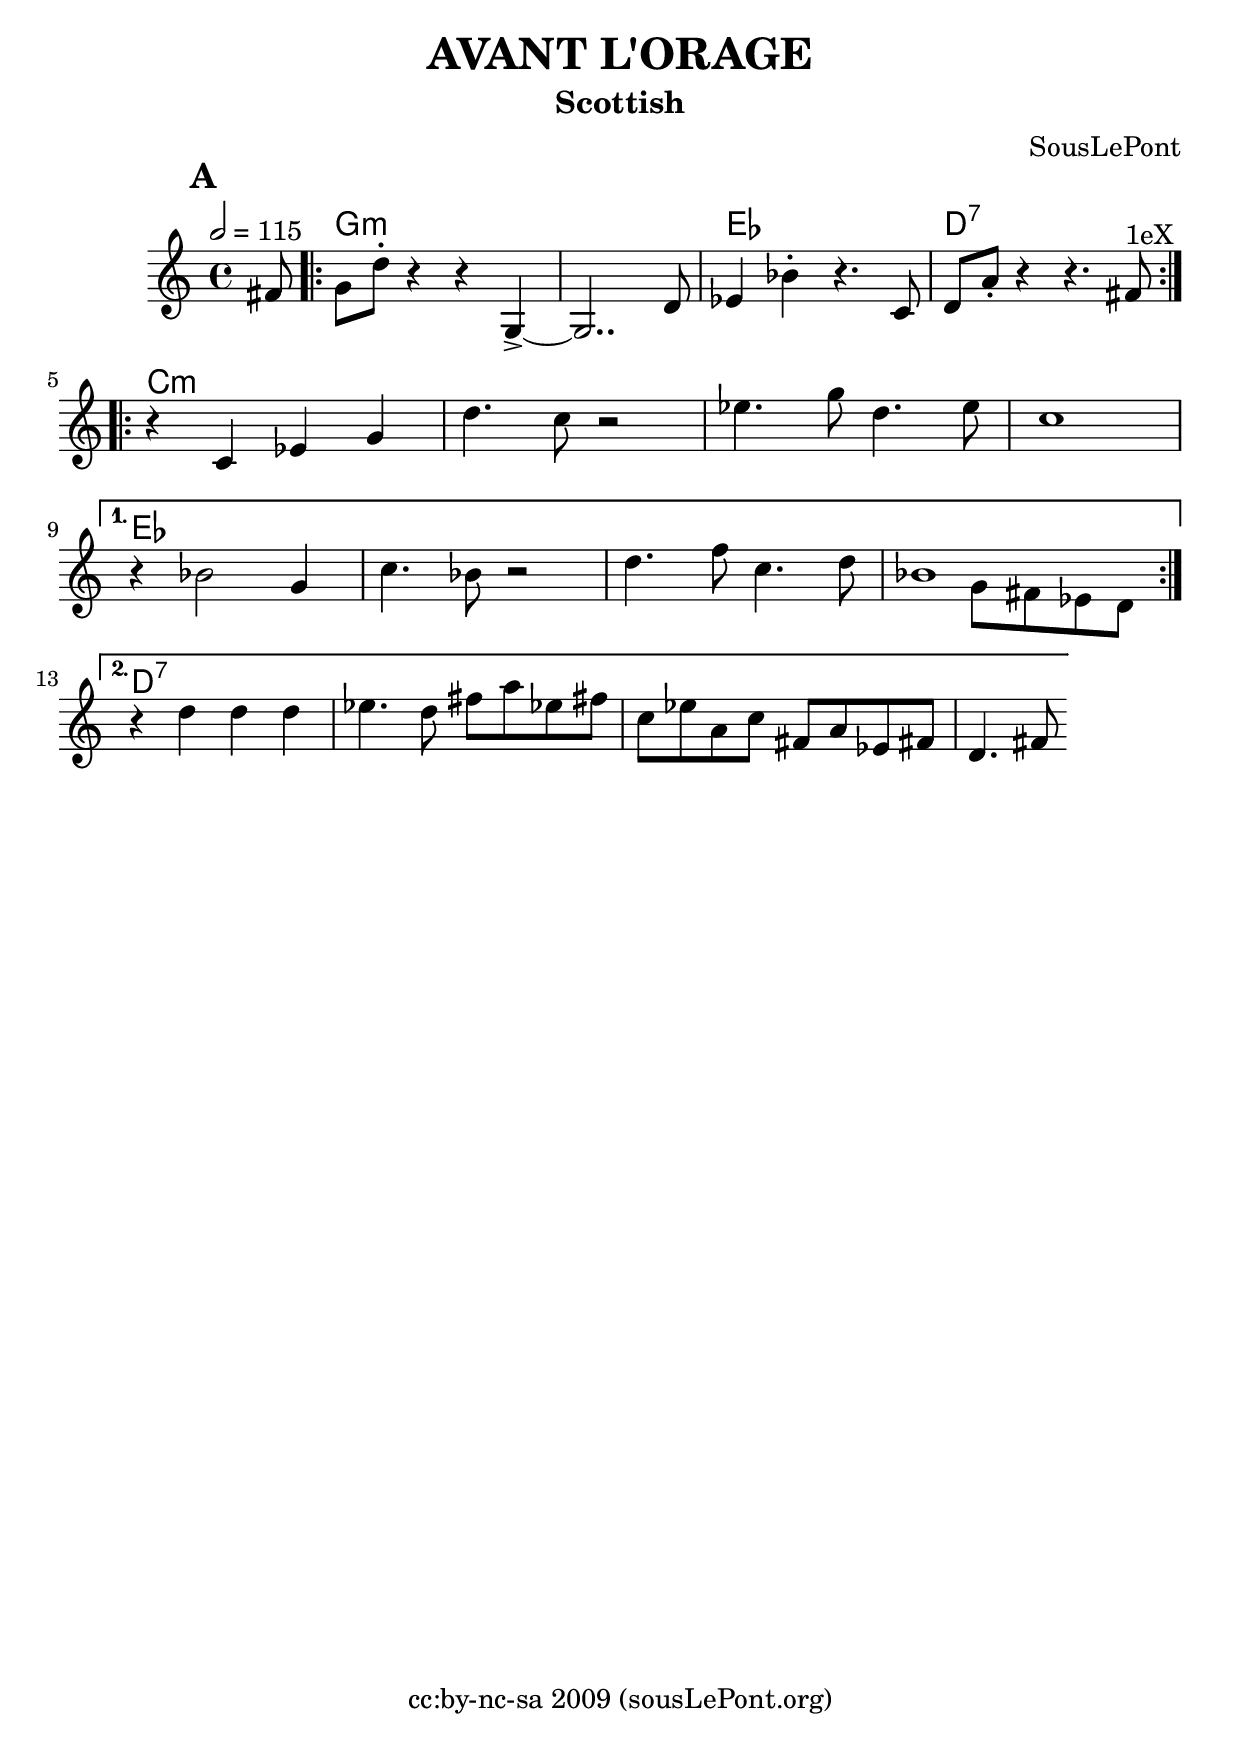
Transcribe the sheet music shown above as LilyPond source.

\version "2.8.0"
#(set-default-paper-size "a4")
#(set-global-staff-size 24)

\header{
	title = "AVANT L'ORAGE"
	subtitle = "Scottish"
	composer = "SousLePont"
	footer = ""
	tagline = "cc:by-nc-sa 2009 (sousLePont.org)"
	dedication = ""
}
harmonies = { \chords {
s8 
g\breve:m es1 d:7 \break
c\breve:m s \break
es s \break
d:7 s \break
}}
melodie   = \transpose c c' { 
\tempo 2 = 115
\time 4/4
\mark \default
\partial 8 fis8 ~
\repeat "volta" 2{
g d'-. r4 r g,->~g,2.. d8
es4 bes-.  r4. c8~ d a-. r4 r4.fis8~^"1eX" }
\repeat "volta" 2{
r4 c es g d'4. c'8 r2
es'4. g'8 d'4. es'8 c'1}
\alternative{
{r4 bes2 g4 c'4. bes8 r2 
d'4. f'8 c'4. d'8 <<{bes1}\\ { s2 \parenthesize {g8 fis es d}}>>} 
{r4 d' d' d' es'4. d'8 
fis'8 a' es'! fis'! c' es' a c' fis a es fis! d4. fis!8~}} \bar":|"
}
droite    = \relative c'' { 
}
gauche    = \relative c { 
}

\score {
  <<
	\new ChordNames \harmonies	%grave les accords au dessus 	
	\new Staff = "" { \clef "treble" \override Score.RehearsalMark #'padding = #5 \set Score.markFormatter = #format-mark-circle-letters \set Score.skipBars = ##t \melodie }

%	\new PianoStaff = "" <<
%       \new Staff = "droite" { \droite }
%       \new Staff = "gauche" { \clef "bass" \gauche }
%    >>
  >>    
  \midi {
    }
  \layout { }
}

